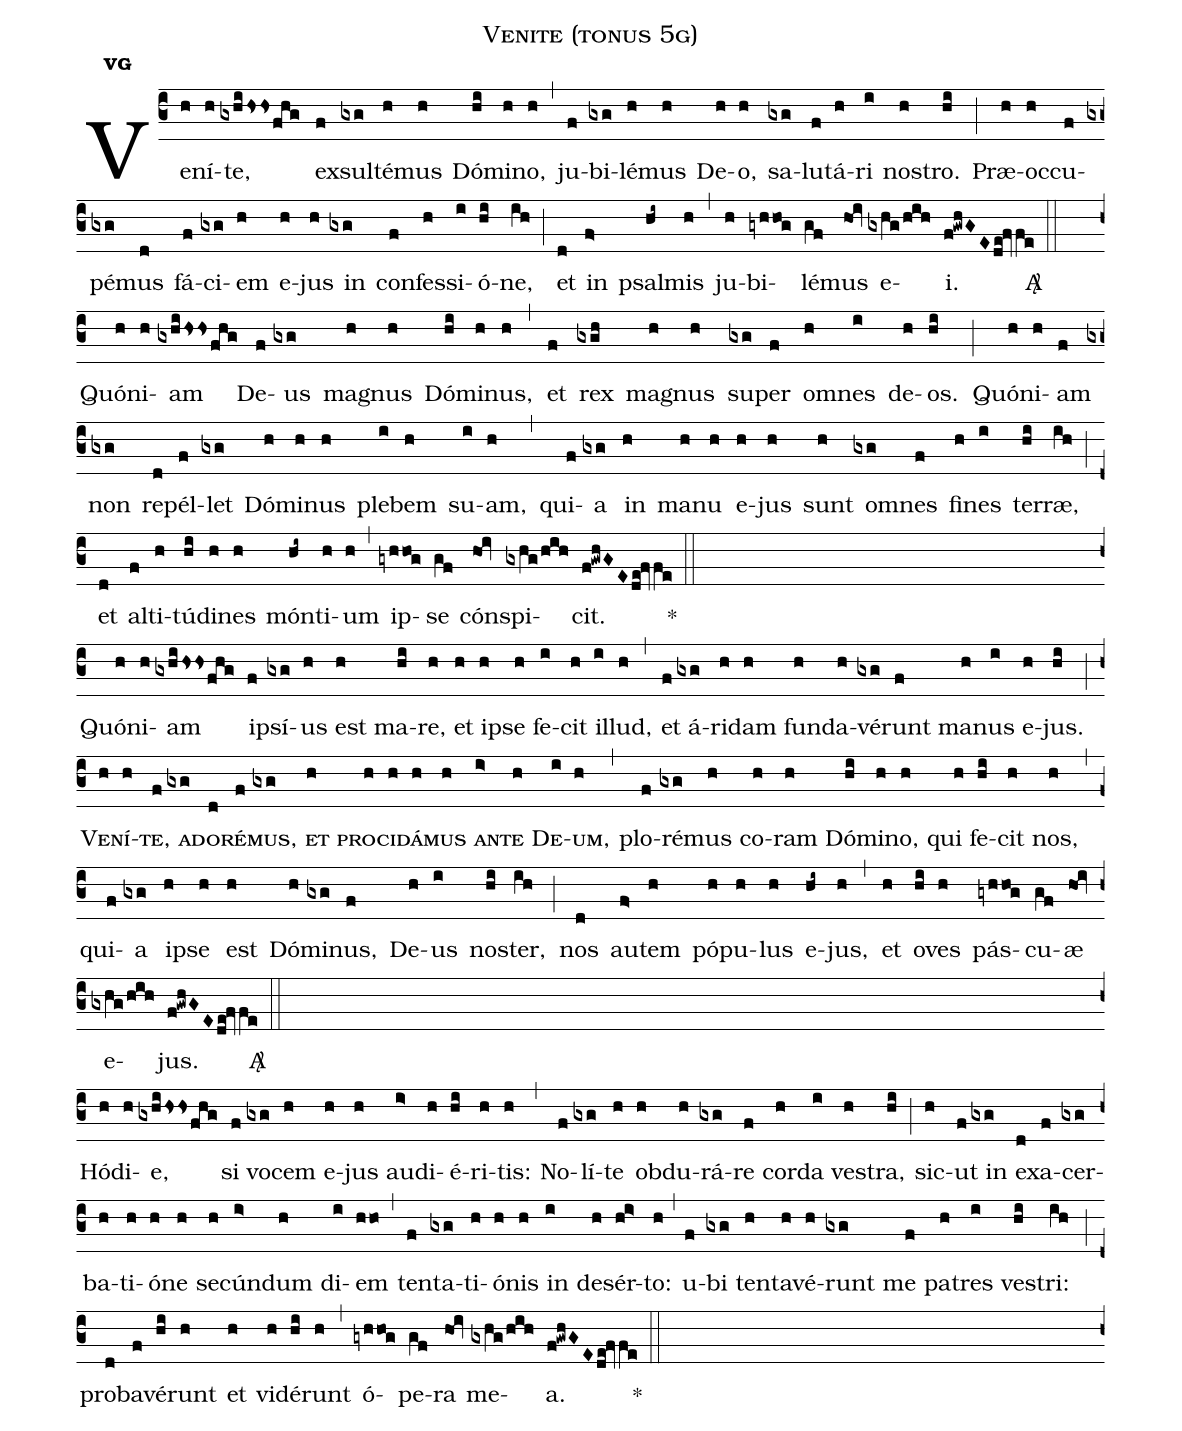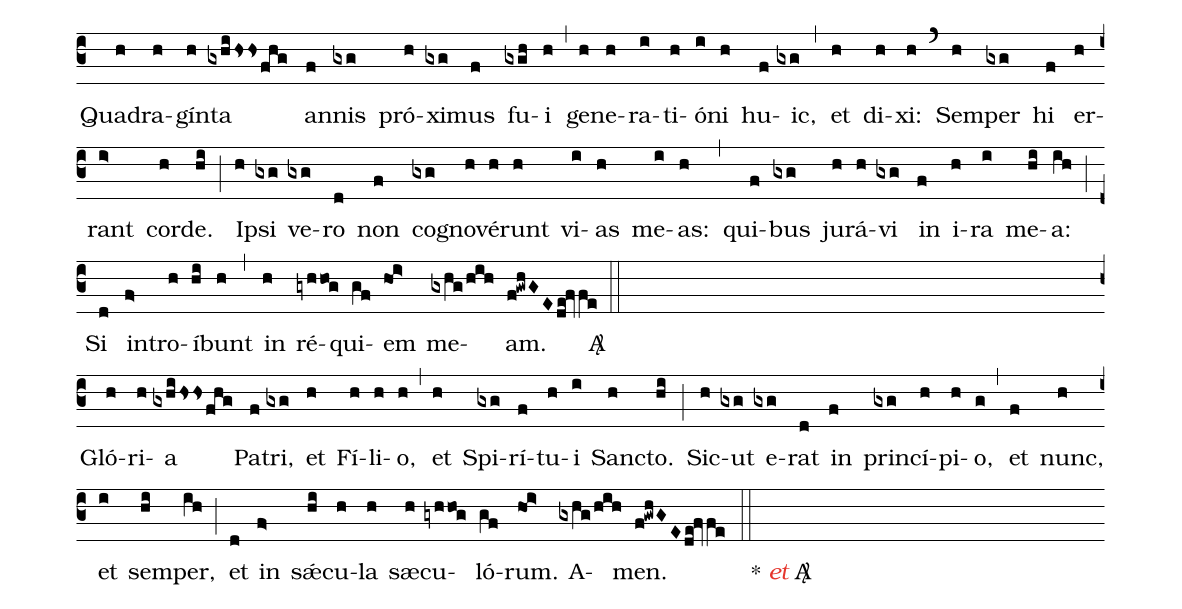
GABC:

name:Venite (tonus 5g);
office-part:ps;
mode:5g;
%%
initial-style: 1;
name: Venite;
mode: 5;
office-part: Psalmus;
annotation: Ps. XCIV;
annotation: v g;
%%
(c3) Ve(h)ní(h)te,(gxhi/hssfhg) ex(f)sul(gxg)té(h)mus(h) Dó(hi)mi(h)no,(h) (,) ju(f)bi(gxg)lé(h)mus(h) De(h)o,(h) sa(gxg)lu(f)tá(h)ri(i) nos(h)tro.(hi) (;) Præ(h)oc(h)cu(f)pé(gxg)mus(d) fá(f)ci(gxg)em(h) e(h)jus(h) in(gxg) con(f)fes(h)si(i)ó(hi)ne,(ih) (;) et(d) in(f>) psal(hi~)mis(h) (,) ju(h)bi(gyhhog)lé(gf)mus(ho1i) e(gxhg/hih)i.(f!gwhGEde!fvfe) <sp>A/</sp>(::) (Z)

Quón(h)i(h)am(gxhi/hssfhg) De(f)us(gxg) ma(h)gnus(h) Dó(hi)mi(h)nus,(h) (,) et(f) rex(gxgh) ma(h)gnus(h) su(gxg)per(f) om(h)nes(i) de(h)os.(hi) (;) Quón(h)i(h)am(f) non(gxg) re(d)pél(f)let(gxg) Dó(h)mi(h)nus(h) ple(i)bem(h) su(i)am,(h) (,) qui(f)a(gxg) in(h) ma(h)nu(h) e(h)jus(h) sunt(h) om(gxg)nes(f) fi(h)nes(i) ter(hi)ræ,(ih) (;) et(d) al(f)ti(h)tú(hi)di(h)nes(h) món(hi~)ti(h)um(h) (,) ip(gyhhog)se(gf) cón(ho1i)spi(gxhg/hih)cit.(f!gwhGEde!fvfe) <sp>*</sp>(::) (Z)

Quón(h)i(h)am(gxhi/hssfhg) ip(f)sí(gxg)us(h) est(h) ma(hi)re,(h) et(h) ip(h)se(h) fe(i)cit(h) il(i)lud,(h) (,) et(f) á(gxg)ri(h)dam(h) fun(h)da(h)vé(gxg)runt(f) ma(h)nus(i) e(h)jus.(hi) (;)<sc>Ve(h)ní(h)te,(f) ad(gxg)o(d)ré(f)mus,(gxg) et(h) pro(h)ci(h)dá(h)mus(h) an(i>)te(h) De(i)um,</sc>(h) (,) plo(f)ré(gxg)mus(h) co(h)ram(h) Dó(hi)mi(h)no,(h) qui(h) fe(hi)cit(h) nos,(h) (,) qui(f)a(gxg) ip(h)se(h) est(h) Dó(h)mi(gxg)nus,(f) De(h)us(i) nos(hi)ter,(ih) (;) nos(d) au(f>)tem(h) pó(h)pu(h)lus(h) e(hi~)jus,(h) (,) et(h) o(hi)ves(h) pás(gyhhog)cu(gf)æ(ho1i) e(gxhg/hih)jus.(f!gwhGE/de!fvfe) <sp>A/</sp>(::) (Z)

Hó(h)di(h)e,(gxhi/hssfhg) si(f) vo(gxg)cem(h) e(h)jus(h) au(i>)di(h)é(hi)ri(h)tis:(h) (,) No(f)lí(gxg)te(h) ob(h)du(h)rá(gxg)re(f) cor(h)da(i) ves(h)tra,(hi) (;) sic(h)ut(f) in(gxg) ex(d)a(f)cer(gxg)ba(h)ti(h)ó(h)ne(h) se(h)cún(i>)dum(h) di(i)em(hho) (,) ten(f)ta(gxg)ti(h)ó(h)nis(h) in(i) de(h)sér(hi>)to:(h) (,) u(f)bi(gxg) ten(h)ta(h)vé(h)runt(gxg) me(f) pa(h)tres(i) ves(hi)tri:(ih) (;) pro(d)ba(f)vé(hi)runt(h) et(h) vi(h)dé(hi)runt(h) (,) ó(gyhhog)pe(gf)ra(ho1i) me(gxhg/hih)a.(f!gwhGE/de!fvfe) <sp>*</sp>(::) (Z)

Qua(h)dra(h)gín(h)ta(gxhi/hssfhg) an(f)nis(gxg) pró(h)xi(gxg)mus(f) fu(gxgh)i(h) (,) ge(h)ne(h)ra(i)ti(h)ó(i)ni(h) hu(f)ic,(gxg) (,) et(h) di(h)xi:(h) (`) Sem(h)per(gxg) hi(f) er(h)rant(i>) cor(h)de.(hi) (;) Ip(h)si(gxg) ve(gxg)ro(d) non(f) co(gxg)gno(h)vé(h)runt(h) vi(i)as(h) me(i)as:(h) (,) qui(f)bus(gxg) ju(h)rá(h)vi(gxg) in(f) i(h)ra(i) me(hi)a:(ih) (;) Si(d) in(f>)tro(h)í(hi)bunt(h) (,) in(h) ré(gyhhog)qui(gf)em(ho1i>) me(gxhg/hih)am.(f!gwhGE/de!fvfe) <sp>A/</sp>(::) (Z)

Gló(h)ri(h)a(gxhi/hssfhg) Pa(f)tri,(gxg) et(h) Fí(h)li(h)o,(h) (,) et(h) Spi(gxg)rí(f)tu(h)i(i) Sanc(h)to.(hi) (;) Sic(h)ut(gxg) e(gxg)rat(d) in(f) prin(gxg)cí(h)pi(h)o,(g) (,) et(f) nunc,(h) et(i) sem(hi)per,(ih) (;) et(d) in(f>) sǽ(hi)cu(h)la(h) sæ(h)cu(gyhhog)ló(gf)rum.(ho1i>) A(gxhg/hih)men.(f!gwhGE/de!fvfe) (::) <sp>*</sp> <c><i>et</i></c> <sp>A/</sp>( )
